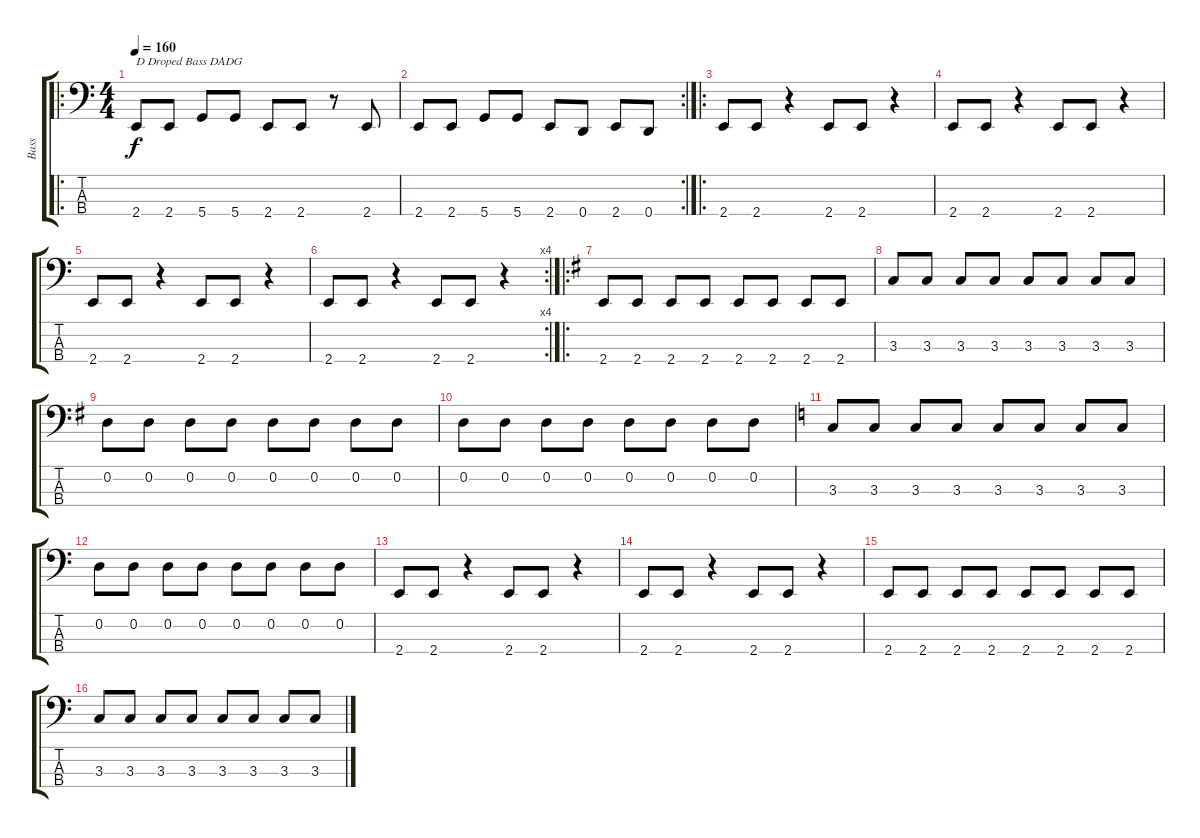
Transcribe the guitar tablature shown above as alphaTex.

\track ("Bass" "Bass") {instrument electricbasspick}
\staff {score tabs}
\tuning (G2 D2 A1 D1) {hide}
\ro
\ts (4 4)
\tempo 160
\clef f4
\ks c
2.4.8{txt "D Droped Bass DADG" dy f instrument electricbasspick} 2.4.8 5.4.8 5.4.8 2.4.8 2.4.8 r.8 2.4.8 |
\rc 2
2.4.8 2.4.8 5.4.8 5.4.8 2.4.8 0.4.8 2.4.8 0.4.8 |
\ro
2.4.8 2.4.8 r.4 2.4.8 2.4.8 r.4 |
2.4.8 2.4.8 r.4 2.4.8 2.4.8 r.4 |
2.4.8 2.4.8 r.4 2.4.8 2.4.8 r.4 |
\rc 4
2.4.8 2.4.8 r.4 2.4.8 2.4.8 r.4 |
\ro
\ks g
2.4.8 2.4.8 2.4.8 2.4.8 2.4.8 2.4.8 2.4.8 2.4.8 |
3.3.8 3.3.8 3.3.8 3.3.8 3.3.8 3.3.8 3.3.8 3.3.8 |
0.2.8 0.2.8 0.2.8 0.2.8 0.2.8 0.2.8 0.2.8 0.2.8 |
0.2.8 0.2.8 0.2.8 0.2.8 0.2.8 0.2.8 0.2.8 0.2.8 |
\ks c
3.3.8 3.3.8 3.3.8 3.3.8 3.3.8 3.3.8 3.3.8 3.3.8 |
0.2.8 0.2.8 0.2.8 0.2.8 0.2.8 0.2.8 0.2.8 0.2.8 |
2.4.8 2.4.8 r.4 2.4.8 2.4.8 r.4 |
2.4.8 2.4.8 r.4 2.4.8 2.4.8 r.4 |
2.4.8 2.4.8 2.4.8 2.4.8 2.4.8 2.4.8 2.4.8 2.4.8 |
3.3.8 3.3.8 3.3.8 3.3.8 3.3.8 3.3.8 3.3.8 3.3.8
